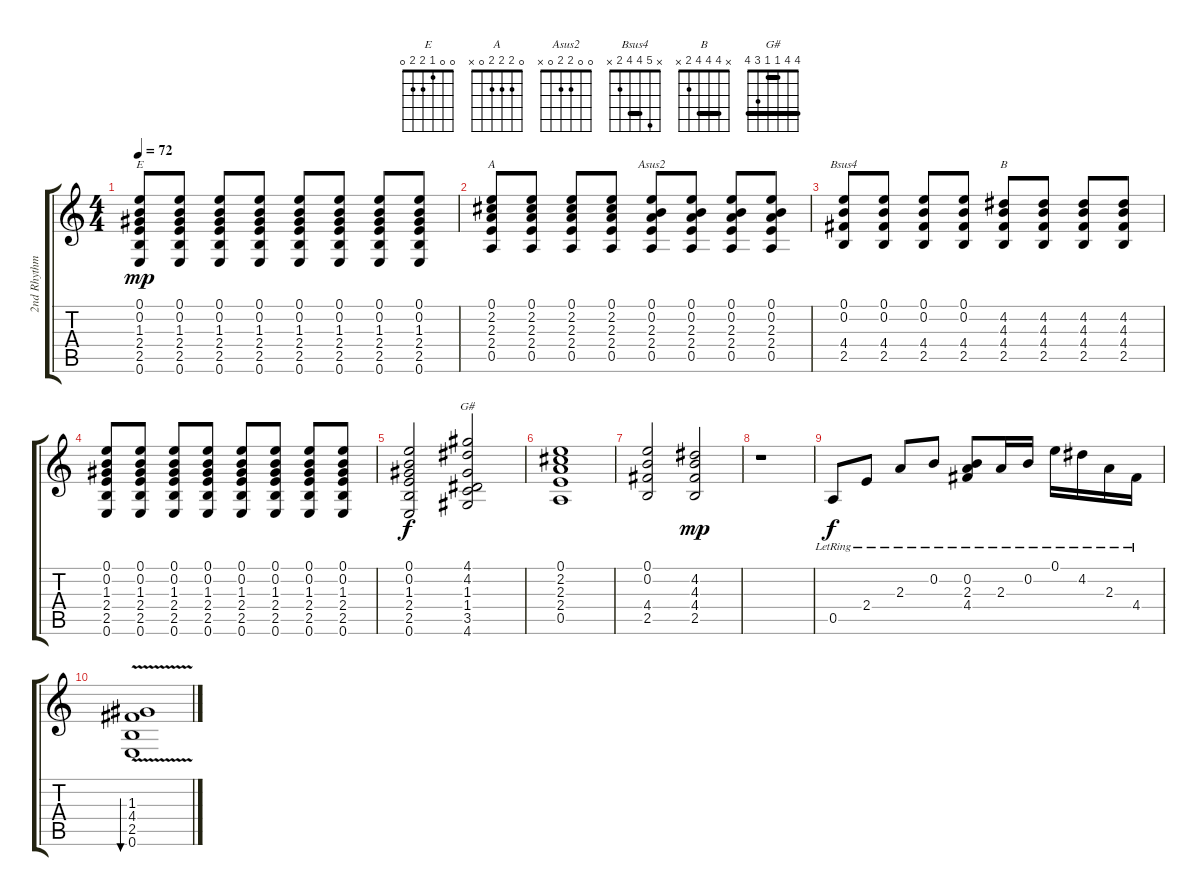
\track ("2nd Rhythm " "2nd Rhythm") {instrument acousticguitarsteel}
\staff {score tabs}
\tuning (E4 B3 G3 D3 A2 E2) {hide}
\chord ("E" 0 0 1 2 2 0)
\chord ("A" 0 2 2 2 0 x)
\chord ("Asus2" 0 0 2 2 0 x)
\chord ("Bsus4" x 5 4 4 2 x) {barre 4}
\chord ("B" x 4 4 4 2 x) {barre 4}
\chord ("G#" 4 4 1 1 3 4) {barre (1 4)}
\ts (4 4)
\tempo 72
\clef g2
\ks c
(0.1 0.2 1.3 2.4 2.5 0.6).8{ch "E" dy mp} (0.1 0.2 1.3 2.4 2.5 0.6).8 (0.1 0.2 1.3 2.4 2.5 0.6).8 (0.1 0.2 1.3 2.4 2.5 0.6).8 (0.1 0.2 1.3 2.4 2.5 0.6).8 (0.1 0.2 1.3 2.4 2.5 0.6).8 (0.1 0.2 1.3 2.4 2.5 0.6).8 (0.1 0.2 1.3 2.4 2.5 0.6).8 |
(0.1 2.2 2.3 2.4 0.5).8{ch "A"} (0.1 2.2 2.3 2.4 0.5).8 (0.1 2.2 2.3 2.4 0.5).8 (0.1 2.2 2.3 2.4 0.5).8 (0.1 0.2 2.3 2.4 0.5).8{ch "Asus2"} (0.1 0.2 2.3 2.4 0.5).8 (0.1 0.2 2.3 2.4 0.5).8 (0.1 0.2 2.3 2.4 0.5).8 |
(0.1 0.2 4.4 2.5).8{ch "Bsus4"} (0.1 0.2 4.4 2.5).8 (0.1 0.2 4.4 2.5).8 (0.1 0.2 4.4 2.5).8 (4.2 4.3 4.4 2.5).8{ch "B"} (4.2 4.3 4.4 2.5).8 (4.2 4.3 4.4 2.5).8 (4.2 4.3 4.4 2.5).8 |
(0.1 0.2 1.3 2.4 2.5 0.6).8 (0.1 0.2 1.3 2.4 2.5 0.6).8 (0.1 0.2 1.3 2.4 2.5 0.6).8 (0.1 0.2 1.3 2.4 2.5 0.6).8 (0.1 0.2 1.3 2.4 2.5 0.6).8 (0.1 0.2 1.3 2.4 2.5 0.6).8 (0.1 0.2 1.3 2.4 2.5 0.6).8 (0.1 0.2 1.3 2.4 2.5 0.6).8 |
(0.1 0.2 1.3 2.4 2.5 0.6).2{dy f} (4.1 4.2 1.3 1.4 3.5 4.6).2{ch "G#"} |
(0.1 2.2 2.3 2.4 0.5).1 |
(0.1 0.2 4.4 2.5).2 (4.2 4.3 4.4 2.5).2{dy mp} |
r.1 |
0.5{lr}.8{dy f} 2.4{lr}.8 2.3{lr}.8 0.2{lr}.8 (0.2{lr} 2.3{lr} 4.4{lr}).8 2.3{lr}.16 0.2{lr}.16 0.1{lr}.16 4.2{lr}.16 2.3{lr}.16 4.4{lr}.16 |
(1.3{v} 4.4{v} 2.5{v} 0.6{v}).1{bu 120}
